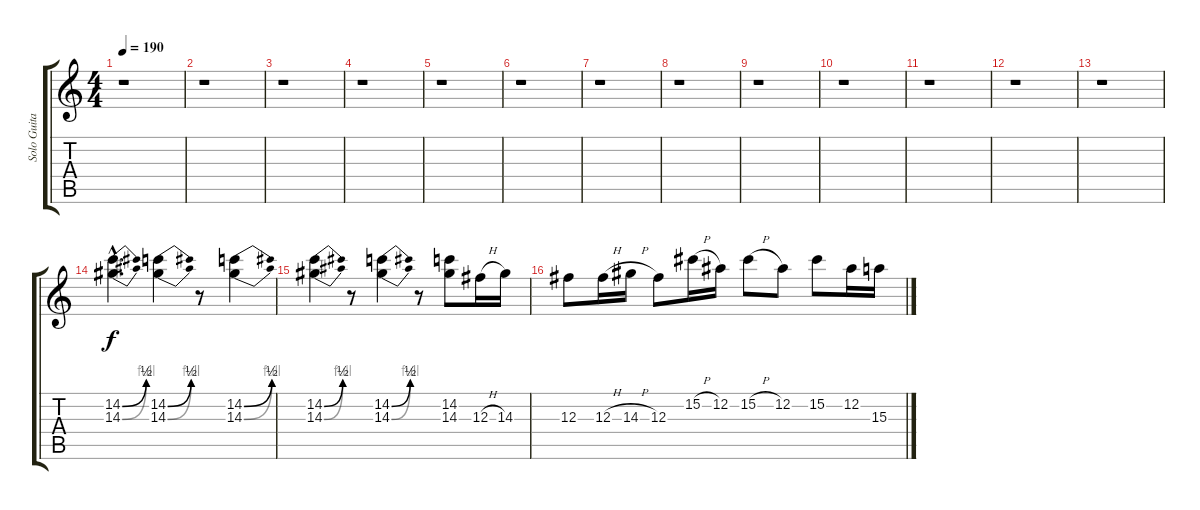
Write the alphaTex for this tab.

\track ("Solo Guitar " "Solo Guita") {instrument overdrivenguitar}
\staff {score tabs}
\tuning (Eb4 Bb3 Gb3 Db3 Ab2 Eb2) {hide}
\ts (4 4)
\tempo 190
\clef g2
\ks c
r.1{dy f} |
r.1 |
r.1 |
r.1 |
r.1 |
r.1 |
r.1 |
r.1 |
r.1 |
r.1 |
r.1 |
r.1 |
r.1 |
(14.2{be (bend 0 0 60 2) hac} 14.3{be (bend 0 0 60 4) hac}).4{d} (14.2{be (bend 0 0 60 2)} 14.3{be (bend 0 0 60 4)}).4 r.8 (14.2{be (bend 0 0 60 2)} 14.3{be (bend 0 0 60 4)}).4 |
(14.2{be (bend 0 0 60 2)} 14.3{be (bend 0 0 60 4)}).4 r.8 (14.2{be (bend 0 0 60 2)} 14.3{be (bend 0 0 60 4)}).4 r.8 (14.2 14.3).8 12.3{h}.16 14.3.16 |
12.3.8 12.3{h}.16 14.3{h}.16 12.3.8 15.2{h}.16 12.2.16 15.2{h}.8 12.2.8 15.2.8 12.2.16 15.3.16
